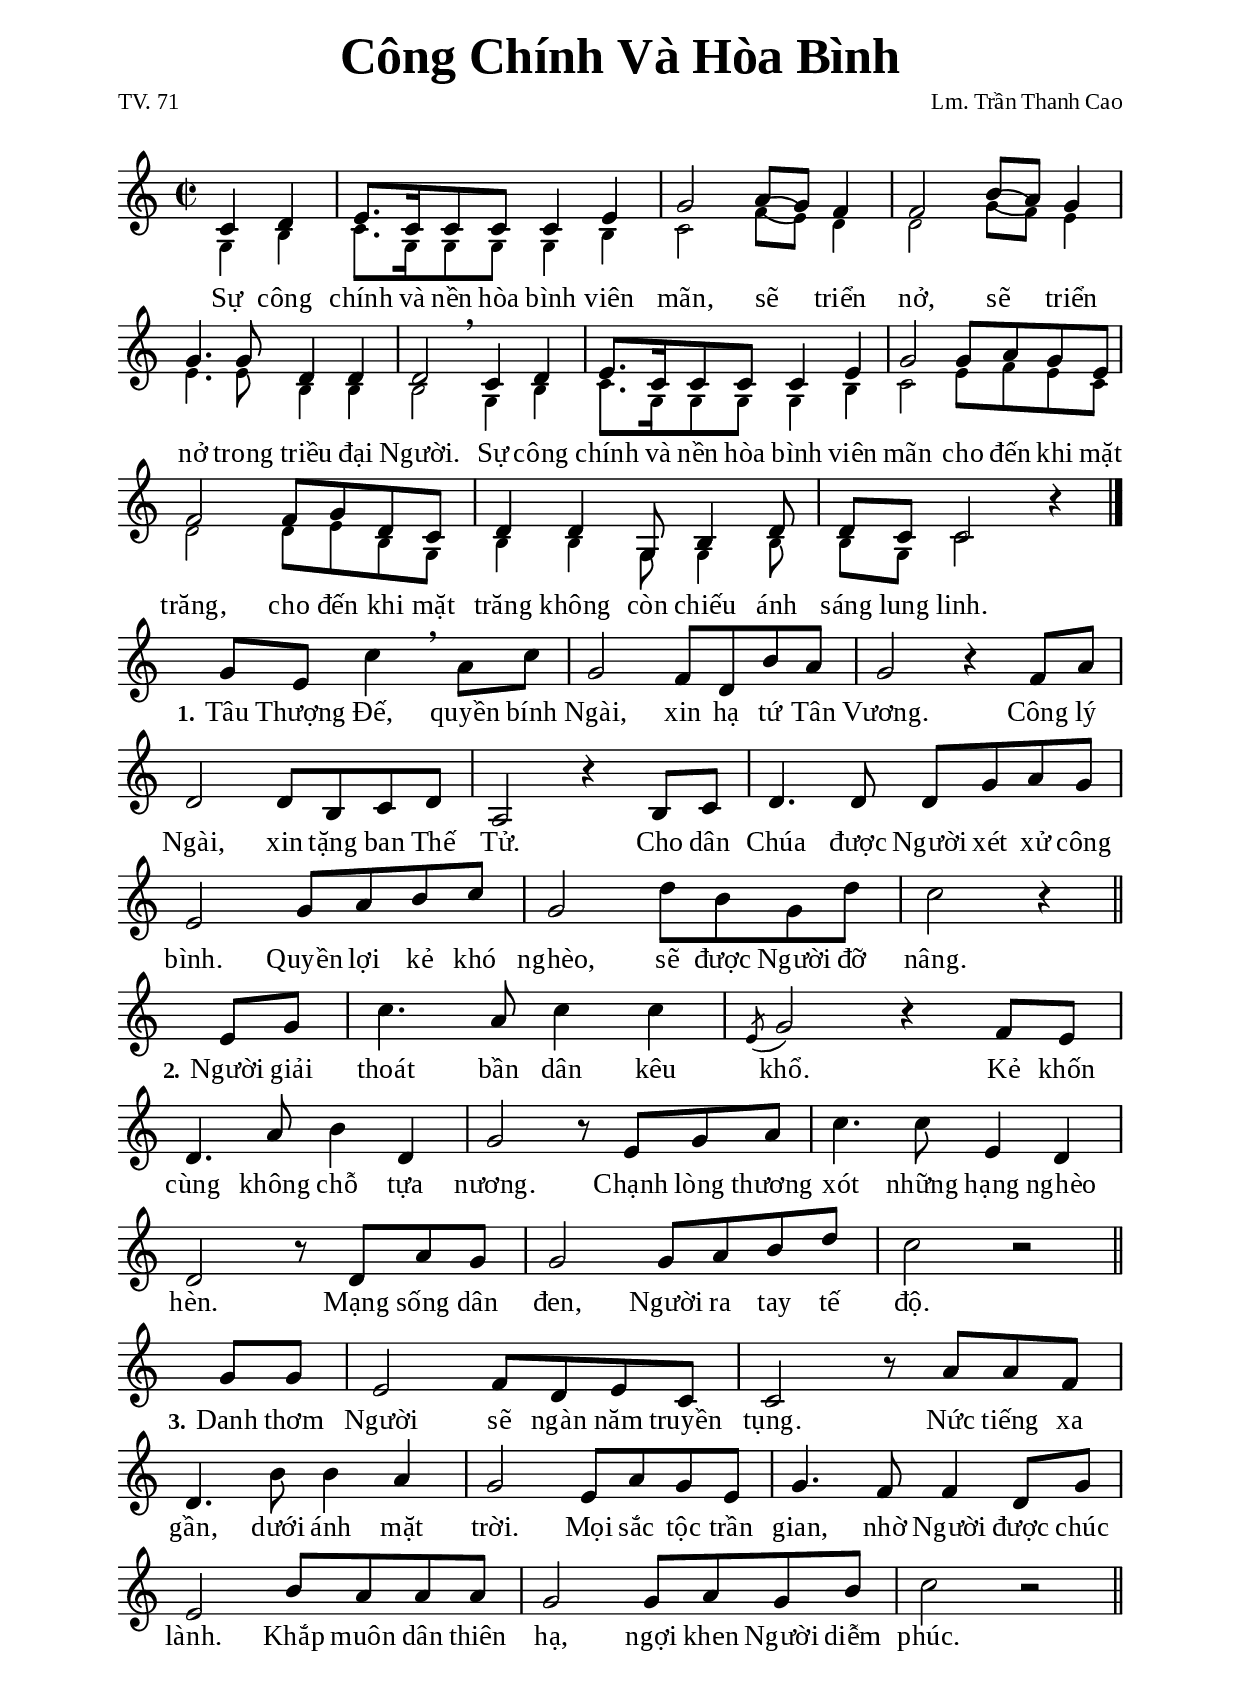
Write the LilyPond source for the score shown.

% Cài đặt chung
\version "2.20.0"
\include "english.ly"

\header {
  title = \markup { \fontsize #3 "Công Chính Và Hòa Bình" }
  poet = "TV. 71"
  composer = "Lm. Trần Thanh Cao"
  arranger = " "
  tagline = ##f
}

\paper {
  #(set-paper-size "a4")
  top-margin = 10\mm
  bottom-margin = 10\mm
  left-margin = 20\mm
  right-margin = 20\mm
  indent = #0
  #(define fonts
    (make-pango-font-tree
      "Liberation Serif"
      "Liberation Serif"
      "Liberation Serif"
      (/ 20 20)))
  page-count = #1
}

% Nhạc điệp khúc
nhacDiepKhucSop = \relative c' {
  \partial 2 c4 d |
  e8. c16 c8 c c4 e |
  g2 a8 _(g) f4 |
  f2 b8 _(a) g4 |
  g4. g8 d4 d |
  d2 \breathe c4 d |
  e8. c16 c8 c c4 e |
  g2 g8 a g e |
  f2 f8 g d c |
  d4 d g,8 b4 d8 |
  d c c2 r4 \bar "|."
}

nhacDiepKhucBas = \relative c' {
  \override NoteHead.font-size = #-2
  \partial 2 g4 b |
  c8. g16 g8 g g4 b |
  c2 f8 ^(e) d4 |
  d2 g8 ^(f) e4 |
  e4. e8 b4 b |
  b2 g4 b |
  c8. g16 g8 g g4 b |
  c2 e8 f e c |
  d2 d8 e b g |
  b4 b g8 g4 b8 |
  b g c2 r4
}

% Nhạc phiên khúc
nhacPhienKhucMot = \relative c'' {
  \partial 2. g8 e c'4 \breathe a8 c |
  g2 f8 d b' a |
  g2 r4 f8 a |
  d,2 d8 b c d |
  a2 r4 b8 c |
  d4. d8 d g a g |
  e2 g8 a b c |
  g2 d'8 b g d' |
  c2 r4 \bar "||"
}

nhacPhienKhucHai = \relative c' {
  \partial 4 e8 g |
  c4. a8 c4 c |
  \acciaccatura e,8 g2 r4 f8 e |
  d4. a'8 b4 d, |
  g2 r8 e g a |
  c4. c8 e,4 d |
  d2 r8 d8 a' g |
  g2 g8 a b d |
  c2 r \bar "||"
}

nhacPhienKhucBa = \relative c' {
  \partial 4 g'8 g |
  e2 f8 d e c |
  c2 r8 a' a f |
  d4. b'8 b4 a |
  g2 e8 a g e |
  g4. f8 f4d8 g |
  e2 b'8 a a a |
  g2 g8 a g b |
  c2 r \bar "||"
}

% Lời điệp khúc
loiDiepKhuc = \lyricmode {
  Sự công chính và nền hòa bình viên mãn, sẽ triển nở,
  sẽ triển nở trong triều đại Người.
  Sự công chính và nền hòa bình viên mãn
  cho đến khi mặt trăng,
  cho đến khi mặt trăng không còn chiếu ánh sáng lung linh.
}

% Lời phiên khúc
loiPhienKhucMot = \lyricmode {
  \set stanza = #"1."
  Tâu Thượng Đế, quyền bính Ngài, xin hạ tứ Tân Vương.
  Công lý Ngài, xin tặng ban Thế Tử.
  Cho dân Chúa được Người xét xử công bình.
  Quyền lợi kẻ khó nghèo, sẽ được Người đỡ nâng.
}

loiPhienKhucHai = \lyricmode {
  \set stanza = #"2."
  Người giải thoát bần dân kêu khổ.
  Kẻ khốn cùng không chỗ tựa nương.
  Chạnh lòng thương xót những hạng nghèo hèn.
  Mạng sống dân đen, Người ra tay tế độ.
}

loiPhienKhucBa = \lyricmode {
  \set stanza = #"3."
  Danh thơm Người sẽ ngàn năm truyền tụng.
  Nức tiếng xa gần, dưới ánh mặt trời.
  Mọi sắc tộc trần gian, nhờ Người được chúc lành.
  Khắp muôn dân thiên hạ, ngợi khen Người diễm phúc.
}


% Dàn trang
\score {
  \new ChoirStaff <<
    \new Staff = diepKhuc \with {
        \consists "Merge_rests_engraver"
        \magnifyStaff #(magstep +1)
      }
      <<
      \new Voice = beSop {
        \voiceOne \key c \major \time 2/2 \nhacDiepKhucSop
      }
      \new Voice = beBas {
        \voiceTwo \key c \major \time 2/2 \nhacDiepKhucBas
      }
    >>
    \new Lyrics \lyricsto beSop \loiDiepKhuc
  >>
  \layout {
    %\override Lyrics.LyricText.font-series = #'bold
    \override Lyrics.LyricText.font-size = #+2
    \override Lyrics.LyricSpace.minimum-distance = #0.5
    \override Score.BarNumber.break-visibility = ##(#f #f #f)
    \override Score.SpacingSpanner.uniform-stretching = ##t
  }
}

\score {
  \new ChoirStaff <<
    \new Staff = phienKhuc \with {
        \magnifyStaff #(magstep +1)
      }
      <<
      \new Voice = beSop {
        \key c \major \time 2/2 \nhacPhienKhucMot
      }
    >>
    \new Lyrics \lyricsto beSop \loiPhienKhucMot
  >>
  \layout {
    \override Staff.TimeSignature.transparent = ##t
    \override Lyrics.LyricText.font-size = #+2
    \override Lyrics.LyricSpace.minimum-distance = #0.5
    \override Score.BarNumber.break-visibility = ##(#f #f #f)
    \override Score.SpacingSpanner.uniform-stretching = ##t
  }
}

\score {
  \new ChoirStaff <<
    \new Staff = phienKhuc \with {
        \magnifyStaff #(magstep +1)
      }
      <<
      \new Voice = beSop {
        \key c \major \time 2/2 \nhacPhienKhucHai
      }
    >>
    \new Lyrics \lyricsto beSop \loiPhienKhucHai
  >>
  \layout {
    \override Staff.TimeSignature.transparent = ##t
    \override Lyrics.LyricText.font-size = #+2
    \override Lyrics.LyricSpace.minimum-distance = #0.5
    \override Score.BarNumber.break-visibility = ##(#f #f #f)
    \override Score.SpacingSpanner.uniform-stretching = ##t
  }
}

\score {
  \new ChoirStaff <<
    \new Staff = phienKhuc \with {
        \magnifyStaff #(magstep +1)
      }
      <<
      \new Voice = beSop {
        \key c \major \time 2/2 \nhacPhienKhucBa
      }
    >>
    \new Lyrics \lyricsto beSop \loiPhienKhucBa
  >>
  \layout {
    \override Staff.TimeSignature.transparent = ##t
    \override Lyrics.LyricText.font-size = #+2
    \override Lyrics.LyricSpace.minimum-distance = #0.5
    \override Score.BarNumber.break-visibility = ##(#f #f #f)
    \override Score.SpacingSpanner.uniform-stretching = ##t
  }
}
